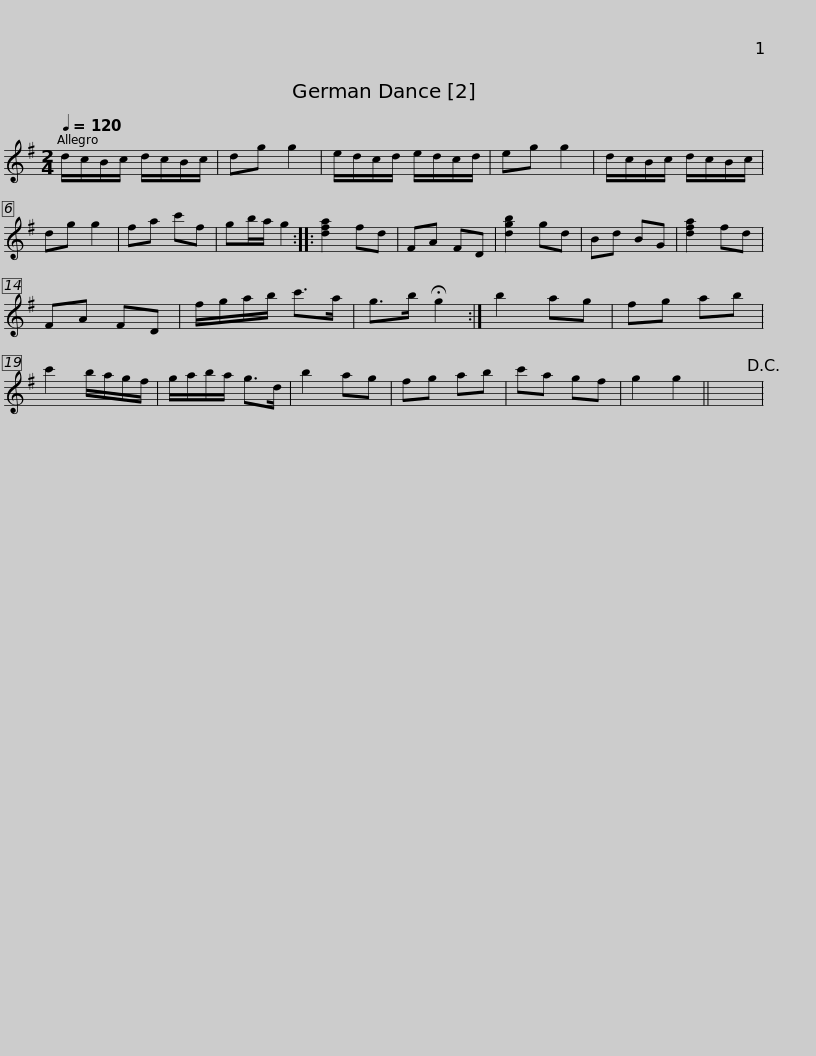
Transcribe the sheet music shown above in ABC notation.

X:1
L:1/8
Q:1/4=120
M:2/4
I:linebreak $
K:G
V:1 treble
V:1
 d/c/B/c/ d/c/B/c/ | dg g2 | e/d/c/d/ e/d/c/d/ | eg g2 | d/c/B/c/ d/c/B/c/ | %5
 dg g2 | fa c'f | gb/a/ g2 ::$ [dfa]2 fd | FA FD | %10
 [dgb]2 gd | Bd BG | [dfa]2 fd | FA FD | f/g/a/b/ c'>a | %15
 g>b !fermata!g2 :| b2 ag | fg ab |$ c'2 b/a/g/f/ | g/a/b/a/ g>d | %20
 b2 ag | fg ab | c'a gf | g2 g2 || x4!D.C.! | %25
